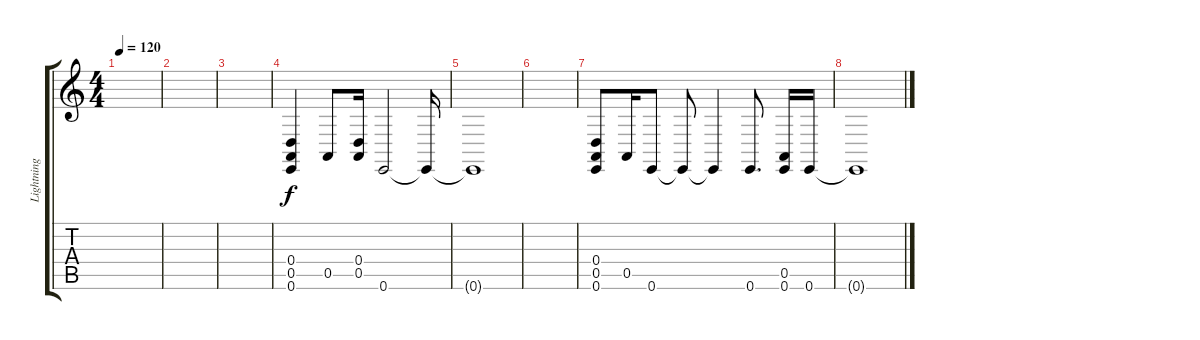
\track ("Lightning FX" "Lightning ") {instrument gunshot}
\staff {score tabs}
\tuning (E4 B3 G3 D3 A2 E2) {hide}
\ts (4 4)
\tempo 120
\clef g2
\ks c
|
|
|
(0.4 0.5 0.6).4 0.5.8 (0.4 0.5).16 0.6.2 0.6{t}.16 |
0.6{t}.1 |
|
(0.4 0.5 0.6).8 0.5.16 0.6.8 0.6{t}.8 0.6{t}.4 0.6.8{d} (0.5 0.6).16 0.6.16 |
0.6{t}.1
